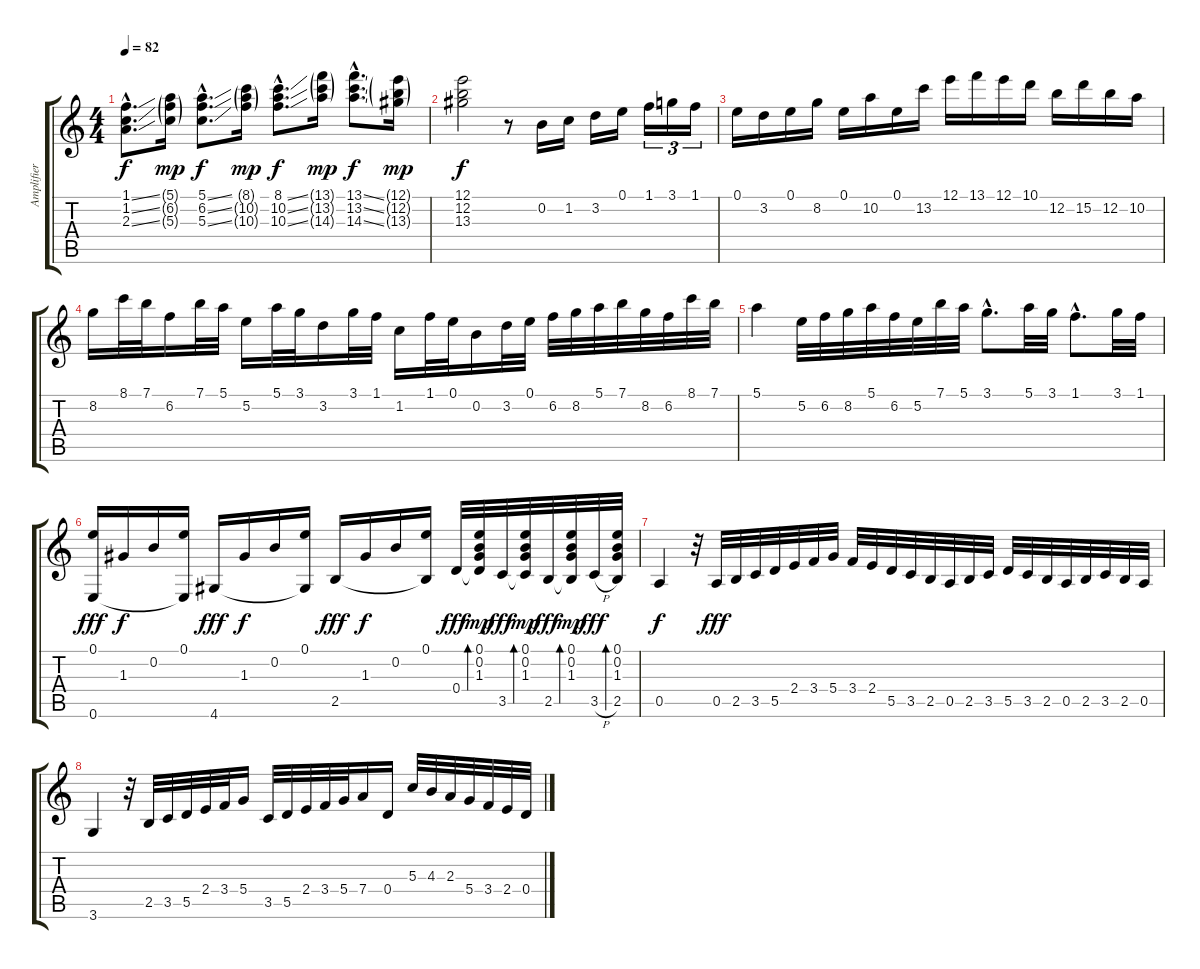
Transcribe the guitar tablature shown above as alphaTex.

\track ("Amplifier Overdub !!!" "Amplifier ") {instrument acousticguitarsteel}
\staff {score tabs}
\tuning (E4 B3 G3 D3 A2 E2) {hide}
\ts (4 4)
\tempo 82
\clef g2
\ks c
(1.1{ss hac} 1.2{ss hac} 2.3{ss hac}).8{d dy f} (5.1{g} 6.2{g} 5.3{g}).16{dy mp} (5.1{ss hac} 6.2{ss hac} 5.3{ss hac}).8{d dy f} (8.1{g} 10.2{g} 10.3{g}).16{dy mp} (8.1{ss hac} 10.2{ss hac} 10.3{ss hac}).8{d dy f} (13.1{g} 13.2{g} 14.3{g}).16{dy mp} (13.1{ss hac} 13.2{ss hac} 14.3{ss hac}).8{d dy f} (12.1{g} 12.2{g} 13.3{g}).16{dy mp} |
(12.1 12.2 13.3).2{dy f} r.8 0.2.16 1.2.16 3.2.16 0.1.16 1.1.16{tu (3 2)} 3.1.16{tu (3 2)} 1.1.16{tu (3 2)} |
\section ("" "")
0.1.16 3.2.16 0.1.16 8.2.16 0.1.16 10.2.16 0.1.16 13.2.16 12.1.16 13.1.16 12.1.16 10.1.16 12.2.16 15.2.16 12.2.16 10.2.16 |
8.2.16 8.1.32 7.1.32 6.2.16 7.1.32 5.1.32 5.2.16 5.1.32 3.1.32 3.2.16 3.1.32 1.1.32 1.2.16 1.1.32 0.1.32 0.2.16 3.2.32 0.1.32 6.2.32 8.2.32 5.1.32 7.1.32 8.2.32 6.2.32 8.1.32 7.1.32 |
5.1.4 5.2.32 6.2.32 8.2.32 5.1.32 6.2.32 5.2.32 7.1.32 5.1.32 3.1{hac}.8{d} 5.1.32 3.1.32 1.1{hac}.8{d} 3.1.32 1.1.32 |
(0.1 0.6).16{dy fff} 1.3.16{dy f} 0.2.16 (0.1 0.6{t}).16 4.6.16{dy fff} 1.3.16{dy f} 0.2.16 (0.1 4.6{t}).16 2.5.16{dy fff} 1.3.16{dy f} 0.2.16 (0.1 2.5{t}).16 0.4.32{dy fff} (0.1 0.2 1.3 0.4{t}).32{bd 240 dy mp} 3.5.32{dy fff} (0.1 0.2 1.3 3.5{t}).32{bd 240 dy mp} 2.5.32{dy fff} (0.1 0.2 1.3 2.5{t}).32{bd 240 dy mp} 3.5{h}.32{dy fff} (0.1 0.2 1.3 2.5).32{bd 240} |
0.5.4{dy f} r.32 0.5.32{dy fff} 2.5.32 3.5.32 5.5.32 2.4.32 3.4.32 5.4.32 3.4.32 2.4.32 5.5.32 3.5.32 2.5.32 0.5.32 2.5.32 3.5.32 5.5.32 3.5.32 2.5.32 0.5.32 2.5.32 3.5.32 2.5.32 0.5.32 |
3.6.4 r.32 2.5.32 3.5.32 5.5.32 2.4.32 3.4.32 5.4.16 3.5.32 5.5.32 2.4.32 3.4.32 5.4.32 7.4.16 0.4.16 5.3.32 4.3.32 2.3.32 5.4.32 3.4.32 2.4.32 0.4.32
